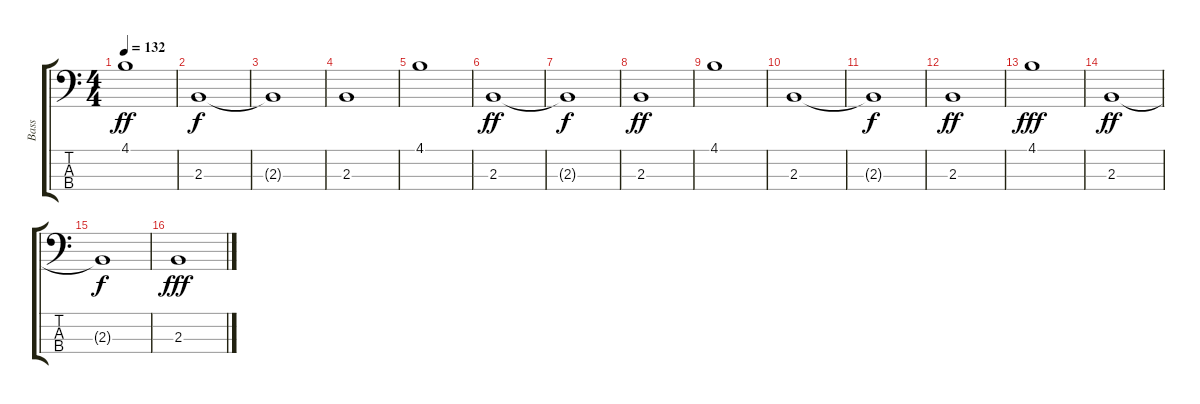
\track ("Bass" "Bass") {instrument acousticbass}
\staff {score tabs}
\tuning (G2 D2 A1 E1) {hide}
\ts (4 4)
\tempo 132
\clef f4
\ks c
4.1.1{dy ff} |
2.3.1{dy f} |
2.3{t}.1 |
2.3.1 |
4.1.1 |
2.3.1{dy ff} |
2.3{t}.1{dy f} |
2.3.1{dy ff} |
4.1.1 |
2.3.1 |
2.3{t}.1{dy f} |
2.3.1{dy ff} |
4.1.1{dy fff} |
2.3.1{dy ff} |
2.3{t}.1{dy f} |
2.3.1{dy fff}
